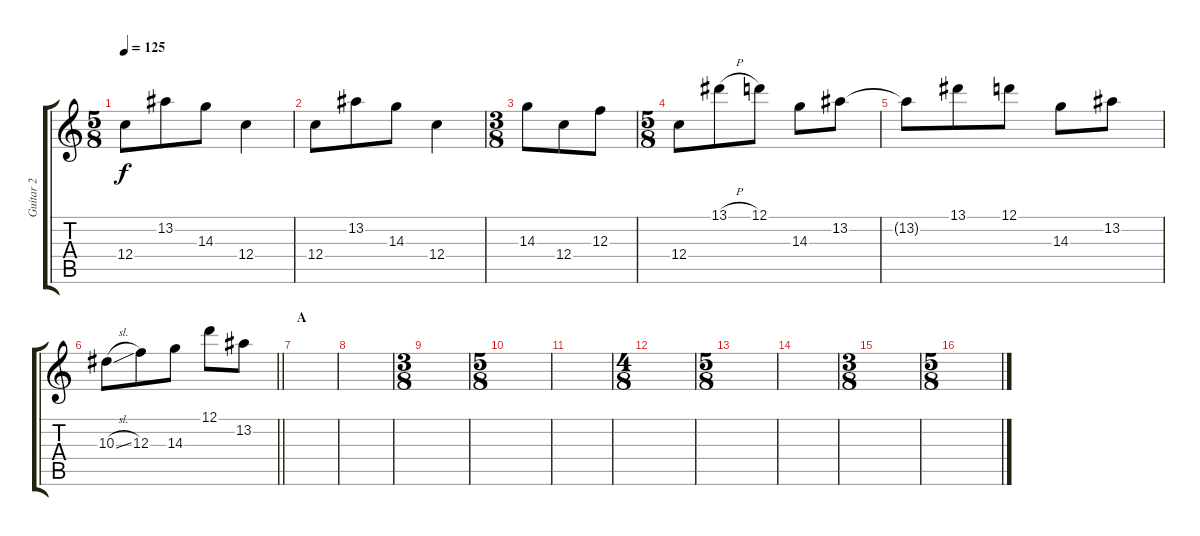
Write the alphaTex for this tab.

\track ("Guitar 2" "Guitar 2") {instrument overdrivenguitar}
\staff {score tabs}
\tuning (D4 A3 F3 C3 G2 C2) {hide}
\ts (5 8)
\tempo 125
\clef g2
\ks c
12.4.8{dy f} 13.2.8 14.3.8 12.4.4 |
12.4.8 13.2.8 14.3.8 12.4.4 |
\ts (3 8)
14.3.8 12.4.8 12.3.8 |
\ts (5 8)
12.4.8 13.1{h}.8 12.1.8 14.3.8 13.2.8 |
13.2{t}.8 13.1.8 12.1.8 14.3.8 13.2.8 |
\barLineRight lightlight
10.3{sl}.8 12.3.8 14.3.8 12.1.8 13.2.8 |
\section ("" "A")
|
|
\ts (3 8)
|
\ts (5 8)
|
|
\ts (4 8)
|
\ts (5 8)
|
|
\ts (3 8)
|
\ts (5 8)
